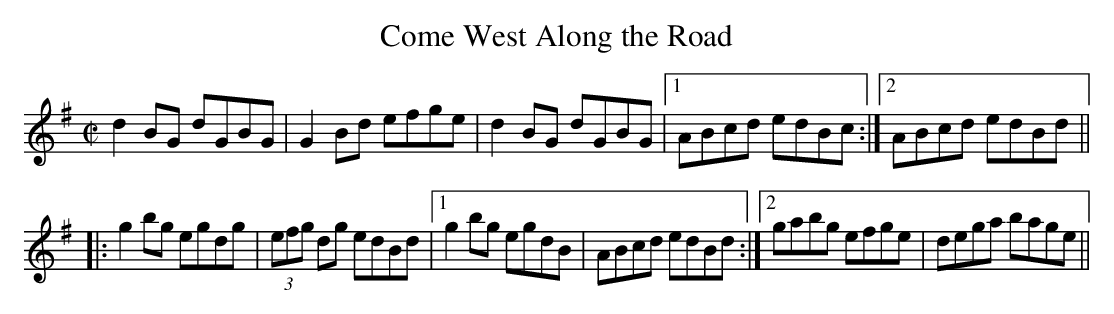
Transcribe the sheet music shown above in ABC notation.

X:1
T:Come West Along the Road
M:C|
K:G
d2BG dGBG|G2Bd efge|d2BG dGBG|1 ABcd edBc:|2 ABcd edBd||
|:g2bg egdg|(3efg dg edBd|1 g2bg egdB|ABcd edBd:|2 gabg efge|dega bage||
